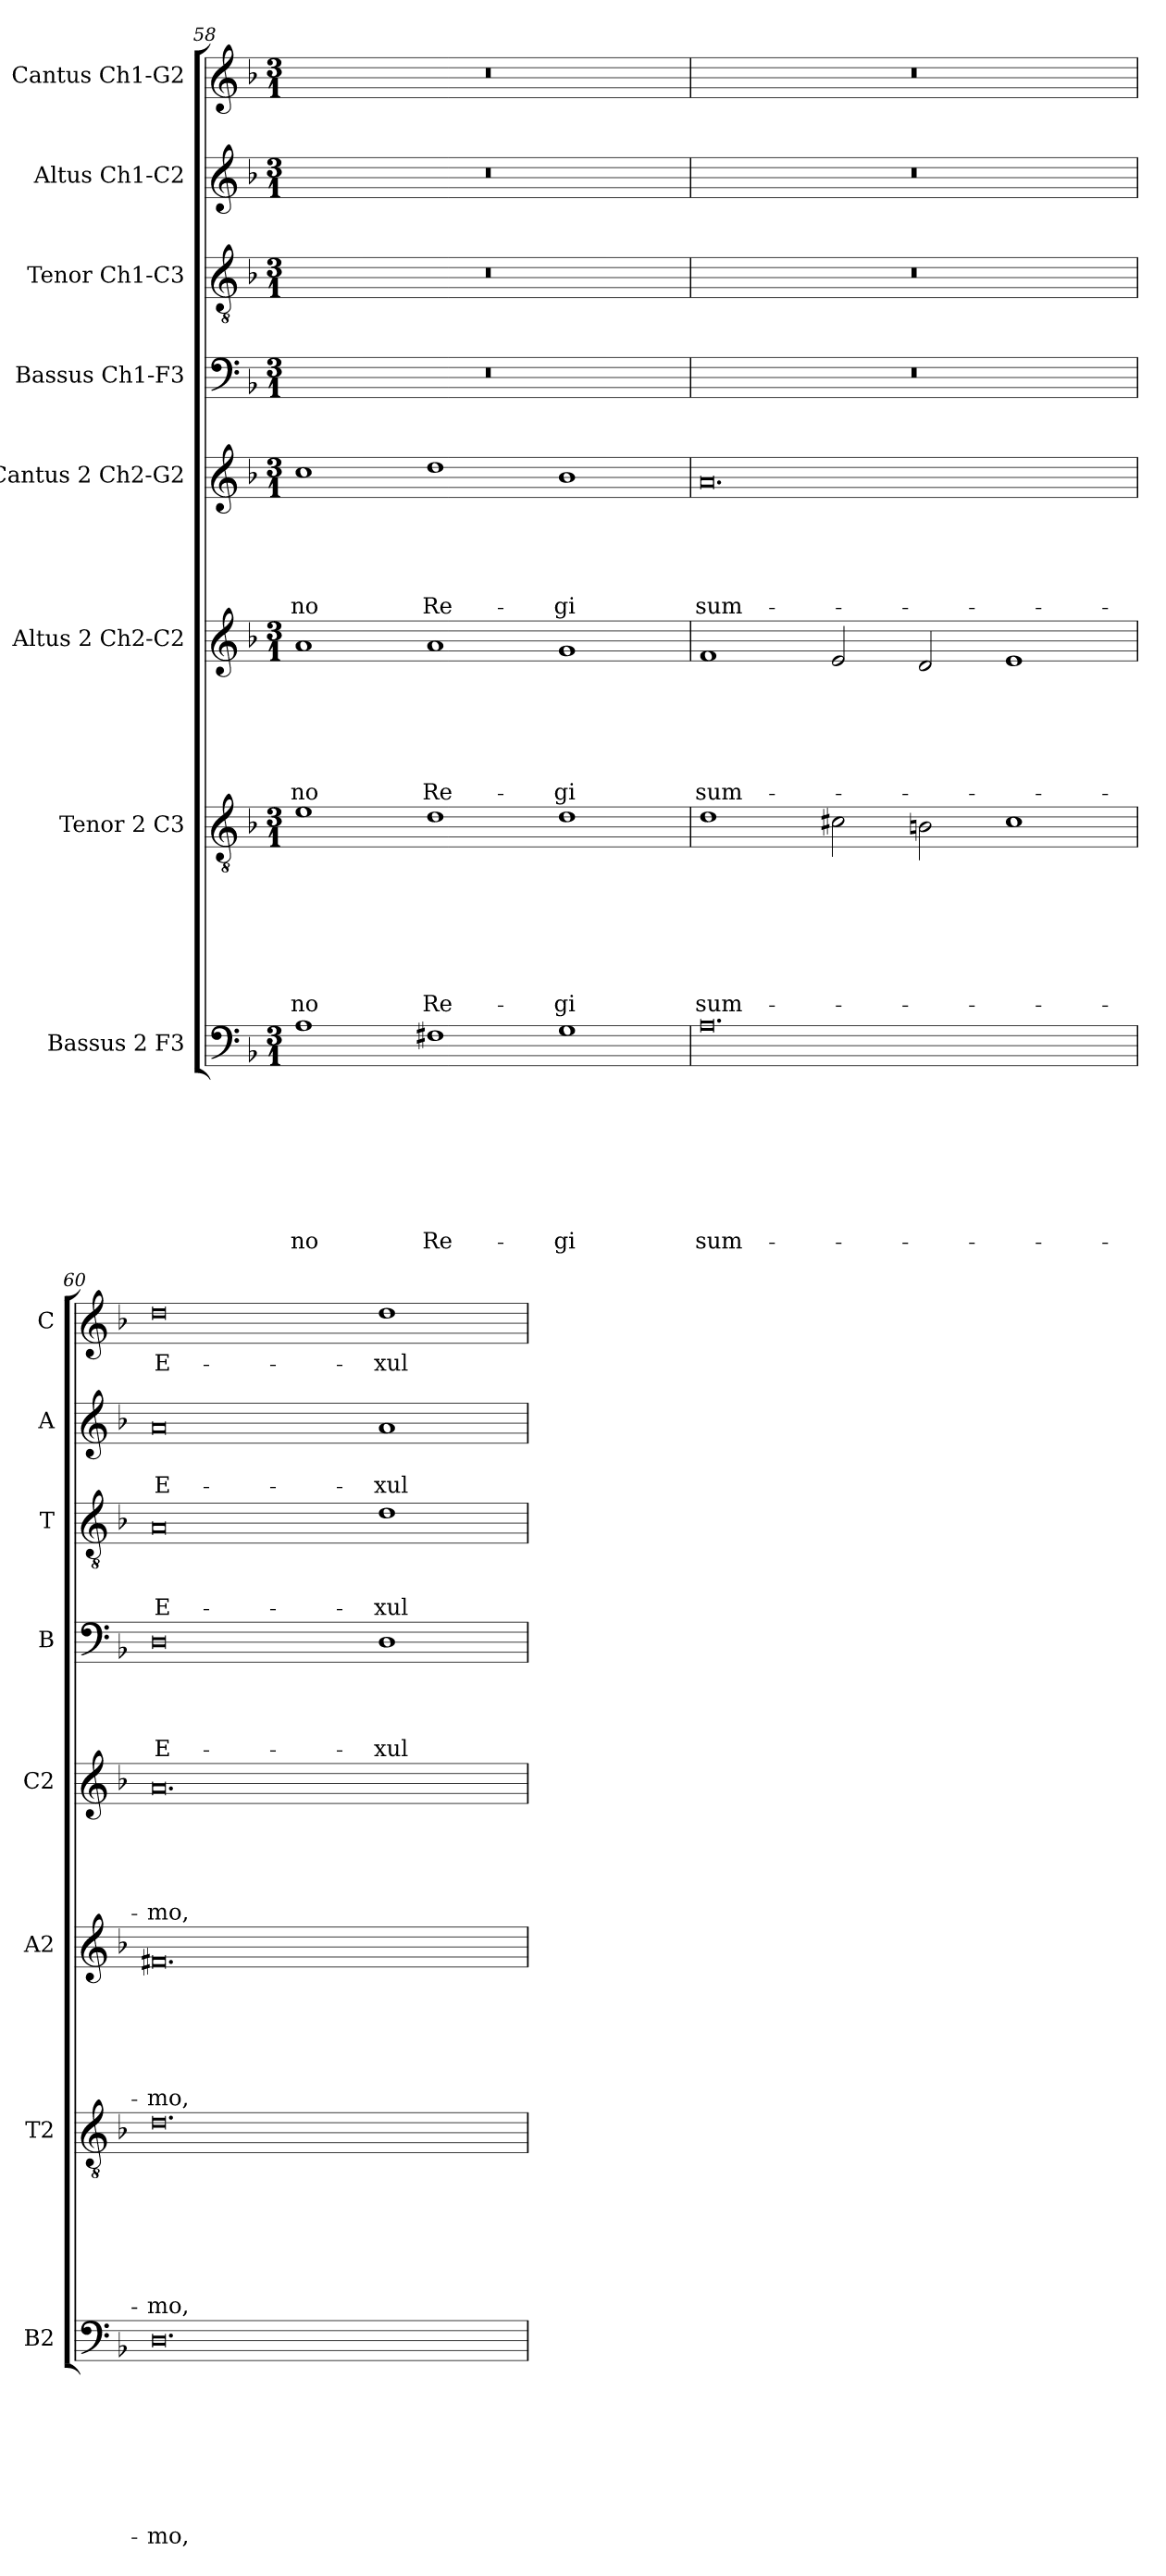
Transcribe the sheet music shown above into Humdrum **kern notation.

**kern	**text	**text	**text	**text	**text	**text	**text	**text	**kern	**text	**text	**text	**text	**text	**text	**text	**kern	**text	**text	**text	**text	**text	**text	**kern	**text	**text	**text	**text	**text	**kern	**text	**text	**text	**text	**kern	**text	**text	**text	**kern	**text	**text	**kern	**text
*part8	*part8	*part8	*part8	*part8	*part8	*part8	*part8	*part8	*part7	*part7	*part7	*part7	*part7	*part7	*part7	*part7	*part6	*part6	*part6	*part6	*part6	*part6	*part6	*part5	*part5	*part5	*part5	*part5	*part5	*part4	*part4	*part4	*part4	*part4	*part3	*part3	*part3	*part3	*part2	*part2	*part2	*part1	*part1
*staff8	*staff8	*staff8	*staff8	*staff8	*staff8	*staff8	*staff8	*staff8	*staff7	*staff7	*staff7	*staff7	*staff7	*staff7	*staff7	*staff7	*staff6	*staff6	*staff6	*staff6	*staff6	*staff6	*staff6	*staff5	*staff5	*staff5	*staff5	*staff5	*staff5	*staff4	*staff4	*staff4	*staff4	*staff4	*staff3	*staff3	*staff3	*staff3	*staff2	*staff2	*staff2	*staff1	*staff1
*I"Bassus 2 F3	*	*	*	*	*	*	*	*	*I"Tenor 2 C3	*	*	*	*	*	*	*	*I"Altus 2 Ch2-C2	*	*	*	*	*	*	*I"Cantus 2 Ch2-G2	*	*	*	*	*	*I"Bassus  Ch1-F3	*	*	*	*	*I"Tenor Ch1-C3	*	*	*	*I"Altus  Ch1-C2	*	*	*I"Cantus Ch1-G2	*
*I'B2	*	*	*	*	*	*	*	*	*I'T2	*	*	*	*	*	*	*	*I'A2	*	*	*	*	*	*	*I'C2	*	*	*	*	*	*I'B	*	*	*	*	*I'T	*	*	*	*I'A	*	*	*I'C	*
!!LO:PB:g=z
*clefF4	*	*	*	*	*	*	*	*	*clefGv2	*	*	*	*	*	*	*	*clefG2	*	*	*	*	*	*	*clefG2	*	*	*	*	*	*clefF4	*	*	*	*	*clefGv2	*	*	*	*clefG2	*	*	*clefG2	*
*k[b-]	*	*	*	*	*	*	*	*	*k[b-]	*	*	*	*	*	*	*	*k[b-]	*	*	*	*	*	*	*k[b-]	*	*	*	*	*	*k[b-]	*	*	*	*	*k[b-]	*	*	*	*k[b-]	*	*	*k[b-]	*
*F:	*	*	*	*	*	*	*	*	*F:	*	*	*	*	*	*	*	*F:	*	*	*	*	*	*	*F:	*	*	*	*	*	*F:	*	*	*	*	*F:	*	*	*	*F:	*	*	*F:	*
*M3/1	*	*	*	*	*	*	*	*	*M3/1	*	*	*	*	*	*	*	*M3/1	*	*	*	*	*	*	*M3/1	*	*	*	*	*	*M3/1	*	*	*	*	*M3/1	*	*	*	*M3/1	*	*	*M3/1	*
=58	=58	=58	=58	=58	=58	=58	=58	=58	=58	=58	=58	=58	=58	=58	=58	=58	=58	=58	=58	=58	=58	=58	=58	=58	=58	=58	=58	=58	=58	=58	=58	=58	=58	=58	=58	=58	=58	=58	=58	=58	=58	=58	=58
!	!	!	!	!	!	!	!	!LO:LY:b	!	!	!	!	!	!	!	!LO:LY:b	!	!	!	!	!	!	!LO:LY:b	!	!	!	!	!	!LO:LY:b	!	!	!	!	!	!	!	!	!	!	!	!	!	!
1A	.	.	.	.	.	.	.	-no	1e	.	.	.	.	.	.	-no	1a	.	.	.	.	.	-no	1cc	.	.	.	.	-no	0.r	.	.	.	.	0.r	.	.	.	0.r	.	.	0.r	.
!	!	!	!	!	!	!	!	!LO:LY:b	!	!	!	!	!	!	!	!LO:LY:b	!	!	!	!	!	!	!LO:LY:b	!	!	!	!	!	!LO:LY:b	!	!	!	!	!	!	!	!	!	!	!	!	!	!
1F#X	.	.	.	.	.	.	.	Re-	1d	.	.	.	.	.	.	Re-	1a	.	.	.	.	.	Re-	1dd	.	.	.	.	Re-	.	.	.	.	.	.	.	.	.	.	.	.	.	.
!	!	!	!	!	!	!	!	!LO:LY:b	!	!	!	!	!	!	!	!LO:LY:b	!	!	!	!	!	!	!LO:LY:b	!	!	!	!	!	!LO:LY:b	!	!	!	!	!	!	!	!	!	!	!	!	!	!
1G	.	.	.	.	.	.	.	-gi	1d	.	.	.	.	.	.	-gi	1g	.	.	.	.	.	-gi	1b-	.	.	.	.	-gi	.	.	.	.	.	.	.	.	.	.	.	.	.	.
=59	=59	=59	=59	=59	=59	=59	=59	=59	=59	=59	=59	=59	=59	=59	=59	=59	=59	=59	=59	=59	=59	=59	=59	=59	=59	=59	=59	=59	=59	=59	=59	=59	=59	=59	=59	=59	=59	=59	=59	=59	=59	=59	=59
!	!	!	!	!	!	!	!	!LO:LY:b	!	!	!	!	!	!	!	!LO:LY:b	!	!	!	!	!	!	!LO:LY:b	!	!	!	!	!	!LO:LY:b	!	!	!	!	!	!	!	!	!	!	!	!	!	!
0.A	.	.	.	.	.	.	.	sum-	1d	.	.	.	.	.	.	sum-	1f	.	.	.	.	.	sum-	0.a	.	.	.	.	sum-	0.r	.	.	.	.	0.r	.	.	.	0.r	.	.	0.r	.
.	.	.	.	.	.	.	.	.	2c#X\	.	.	.	.	.	.	.	2e/	.	.	.	.	.	.	.	.	.	.	.	.	.	.	.	.	.	.	.	.	.	.	.	.	.	.
.	.	.	.	.	.	.	.	.	2Bn\	.	.	.	.	.	.	.	2d/	.	.	.	.	.	.	.	.	.	.	.	.	.	.	.	.	.	.	.	.	.	.	.	.	.	.
.	.	.	.	.	.	.	.	.	1c#	.	.	.	.	.	.	.	1e	.	.	.	.	.	.	.	.	.	.	.	.	.	.	.	.	.	.	.	.	.	.	.	.	.	.
=60	=60	=60	=60	=60	=60	=60	=60	=60	=60	=60	=60	=60	=60	=60	=60	=60	=60	=60	=60	=60	=60	=60	=60	=60	=60	=60	=60	=60	=60	=60	=60	=60	=60	=60	=60	=60	=60	=60	=60	=60	=60	=60	=60
!	!	!	!	!	!	!	!	!LO:LY:b	!	!	!	!	!	!	!	!LO:LY:b	!	!	!	!	!	!	!LO:LY:b	!	!	!	!	!	!LO:LY:b	!	!	!	!	!LO:LY:b	!	!	!	!LO:LY:b	!	!	!LO:LY:b	!	!LO:LY:b
0.D	.	.	.	.	.	.	.	-mo,	0.d	.	.	.	.	.	.	-mo,	0.f#X	.	.	.	.	.	-mo,	0.a	.	.	.	.	-mo,	0D	.	.	.	E-	0A	.	.	E-	0a	.	E-	0dd	E-
!	!	!	!	!	!	!	!	!	!	!	!	!	!	!	!	!	!	!	!	!	!	!	!	!	!	!	!	!	!	!	!	!	!	!LO:LY:b	!	!	!	!LO:LY:b	!	!	!LO:LY:b	!	!LO:LY:b
.	.	.	.	.	.	.	.	.	.	.	.	.	.	.	.	.	.	.	.	.	.	.	.	.	.	.	.	.	.	1D	.	.	.	-xul-	1d	.	.	-xul-	1a	.	-xul-	1dd	-xul-
=	=	=	=	=	=	=	=	=	=	=	=	=	=	=	=	=	=	=	=	=	=	=	=	=	=	=	=	=	=	=	=	=	=	=	=	=	=	=	=	=	=	=	=
*-	*-	*-	*-	*-	*-	*-	*-	*-	*-	*-	*-	*-	*-	*-	*-	*-	*-	*-	*-	*-	*-	*-	*-	*-	*-	*-	*-	*-	*-	*-	*-	*-	*-	*-	*-	*-	*-	*-	*-	*-	*-	*-	*-
